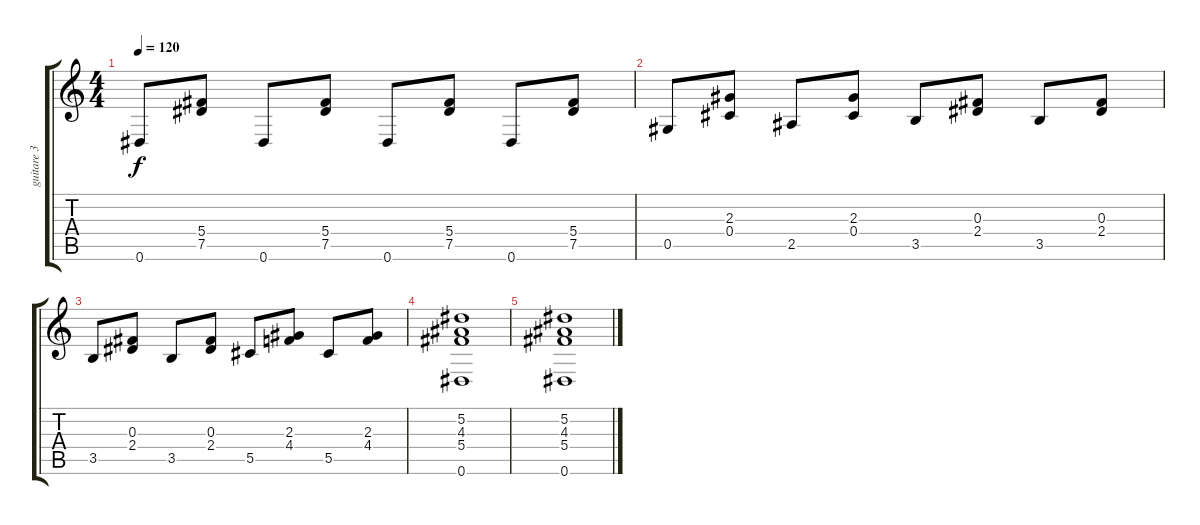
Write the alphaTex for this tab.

\track ("guitare 3" "guitare 3") {instrument acousticguitarsteel}
\staff {score tabs}
\tuning (Eb4 Bb3 Gb3 Db3 Ab2 Eb2) {hide}
\ts (4 4)
\tempo 120
\clef g2
\ks c
0.6.8{dy f} (5.4 7.5).8 0.6.8 (5.4 7.5).8 0.6.8 (5.4 7.5).8 0.6.8 (5.4 7.5).8 |
0.5.8 (2.3 0.4).8 2.5.8 (2.3 0.4).8 3.5.8 (0.3 2.4).8 3.5.8 (0.3 2.4).8 |
3.5.8 (0.3 2.4).8 3.5.8 (0.3 2.4).8 5.5.8 (2.3 4.4).8 5.5.8 (2.3 4.4).8 |
(5.2 4.3 5.4 0.6).1 |
(5.2 4.3 5.4 0.6).1{volume 13}
